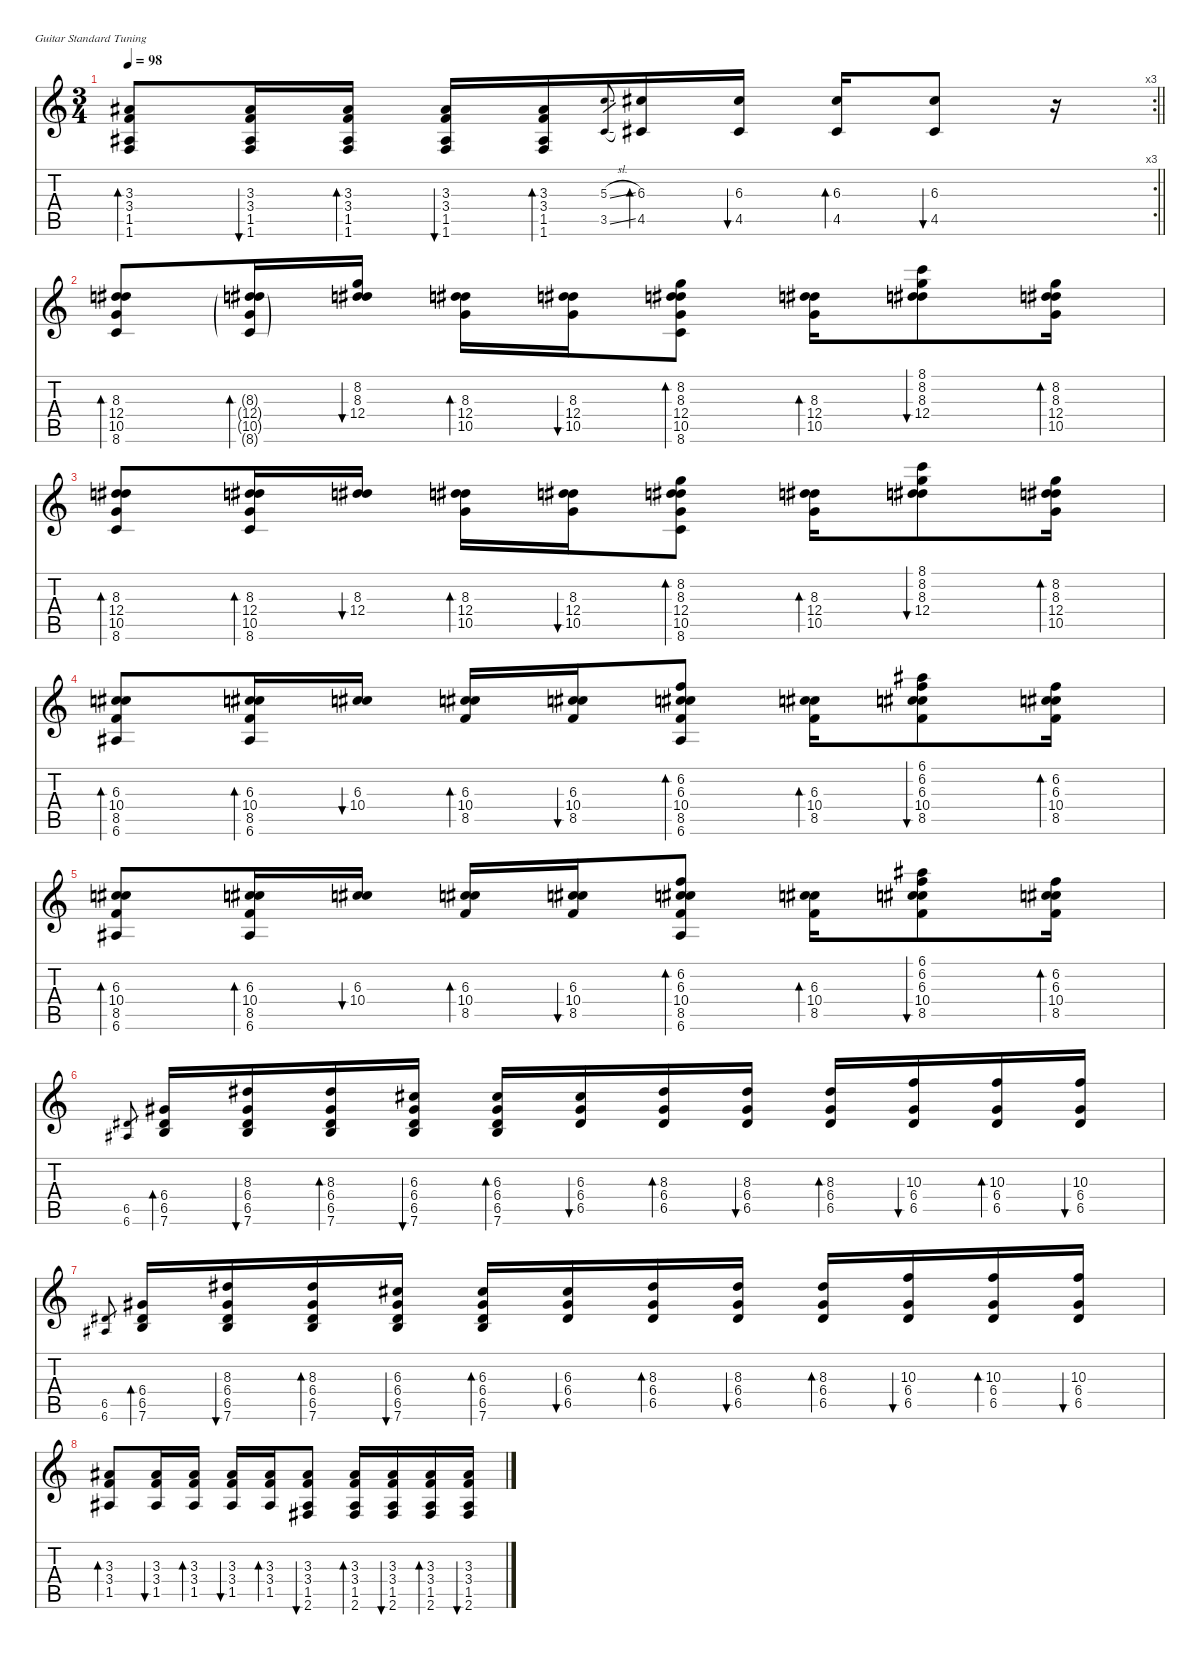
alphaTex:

\defaultSystemsLayout 4
\hideDynamics
\bracketExtendMode nobrackets
\singleTrackTrackNamePolicy hidden
\multiTrackTrackNamePolicy hidden
\firstSystemTrackNameMode fullname
\firstSystemTrackNameOrientation horizontal
\otherSystemsTrackNameOrientation horizontal
\track ("Acoustic Guitar" "s.guit.") {instrument acousticguitarsteel}
\staff {score tabs}
\tuning (E4 B3 G3 D3 A2 E2)
\rc 3
\ts (3 4)
\tempo 98
\clef g2
\barLineRight lightlight
\ks c
(3.3{acc #} 3.4 1.5{acc #} 1.6).8{bd 60 dy f beam Up} (3.3{acc #} 3.4 1.5{acc #} 1.6).16{bu 60 dy mf beam Up} (3.3{acc #} 3.4 1.5{acc #} 1.6).16{bd 60 beam Up} (3.3{acc #} 3.4 1.5{acc #} 1.6).16{bu 60 dy mp beam Up} (3.3{acc #} 3.4 1.5{acc #} 1.6).16{bd 60 beam Up} (5.3{sl} 3.5{sl}).8{gr beam Up} (6.3{acc #} 4.5{acc #}).16{bd 60 dy mf beam Up} (6.3{acc #} 4.5{acc #}).16{bu 60 beam Up} (6.3{acc #} 4.5{acc #}).16{bd 60 beam Up} (6.3{acc #} 4.5{acc #}).8{bu 60 dy f beam Up} r.16{beam Up} |
(8.3{acc #} 12.4 10.5 8.6).8{bd 60 dy mf instrument electricguitarjazz beam Up} (8.3{g acc #} 12.4{g} 10.5{g} 8.6{g}).16{bd 60 beam Up} (8.2 8.3{acc #} 12.4).16{bu 60 dy f beam Up} (8.3{acc #} 12.4 10.5).16{bd 60 dy mf beam Down} (8.3{acc #} 12.4 10.5).16{bu 60 beam Down} (8.2 8.3{acc #} 12.4 10.5 8.6).8{bd 60 beam Down} (8.3{acc #} 12.4 10.5).16{bd 60 beam Down} (8.1 8.2 8.3{acc #} 12.4).8{bu 60 beam Down} (8.2 8.3{acc #} 12.4 10.5).16{bd 60 beam Down} |
(8.3{acc #} 12.4 10.5 8.6).8{bd 60 dy f beam Up} (8.3{acc #} 12.4 10.5 8.6).16{bd 60 dy mf beam Up} (8.3{acc #} 12.4).16{bu 60 beam Up} (8.3{acc #} 12.4 10.5).16{bd 60 beam Down} (8.3{acc #} 12.4 10.5).16{bu 60 beam Down} (8.2 8.3{acc #} 12.4 10.5 8.6).8{bd 60 beam Down} (8.3{acc #} 12.4 10.5).16{bd 60 beam Down} (8.1 8.2 8.3{acc #} 12.4).8{bu 60 beam Down} (8.2 8.3{acc #} 12.4 10.5).16{bd 60 beam Down} |
(6.3{acc #} 10.4 8.5 6.6{acc #}).8{bd 60 beam Up} (6.3{acc #} 10.4 8.5 6.6{acc #}).16{bd 60 beam Up} (6.3{acc #} 10.4).16{bu 60 beam Up} (6.3{acc #} 10.4 8.5).16{bd 60 beam Up} (6.3{acc #} 10.4 8.5).16{bu 60 beam Up} (6.2 6.3{acc #} 10.4 8.5 6.6{acc #}).8{bd 60 beam Up} (6.3{acc #} 10.4 8.5).16{bd 60 beam Down} (6.1{acc #} 6.2 6.3{acc #} 10.4 8.5).8{bu 60 beam Down} (6.2 6.3{acc #} 10.4 8.5).16{bd 60 beam Down} |
(6.3{acc #} 10.4 8.5 6.6{acc #}).8{bd 60 beam Up} (6.3{acc #} 10.4 8.5 6.6{acc #}).16{bd 60 beam Up} (6.3{acc #} 10.4).16{bu 60 beam Up} (6.3{acc #} 10.4 8.5).16{bd 60 beam Up} (6.3{acc #} 10.4 8.5).16{bu 60 beam Up} (6.2 6.3{acc #} 10.4 8.5 6.6{acc #}).8{bd 60 beam Up} (6.3{acc #} 10.4 8.5).16{bd 60 beam Down} (6.1{acc #} 6.2 6.3{acc #} 10.4 8.5).8{bu 60 beam Down} (6.2 6.3{acc #} 10.4 8.5).16{bd 60 beam Down} |
(6.5{acc #} 6.6{acc #}).8{gr beam Up} (6.4{acc #} 6.5{acc #} 7.6).16{bd 30 beam Up} (8.3{acc #} 6.4{acc #} 6.5{acc #} 7.6).16{bu 30 beam Up} (8.3{acc #} 6.4{acc #} 6.5{acc #} 7.6).16{bd 30 dy mp beam Up} (6.3{acc #} 6.4{acc #} 6.5{acc #} 7.6).16{bu 30 beam Up} (6.3{acc #} 6.4{acc #} 6.5{acc #} 7.6).16{bd 30 dy mf beam Up} (6.3{acc #} 6.4{acc #} 6.5{acc #}).16{bu 30 dy mp beam Up} (8.3{acc #} 6.4{acc #} 6.5{acc #}).16{bd 30 dy mf beam Up} (8.3{acc #} 6.4{acc #} 6.5{acc #}).16{bu 30 beam Up} (8.3{acc #} 6.4{acc #} 6.5{acc #}).16{bd 30 dy mp beam Up} (10.3 6.4{acc #} 6.5{acc #}).16{bu 30 dy mf beam Up} (10.3 6.4{acc #} 6.5{acc #}).16{bd 30 beam Up} (10.3 6.4{acc #} 6.5{acc #}).16{bu 30 beam Up} |
(6.5{acc #} 6.6{acc #}).8{gr beam Up} (6.4{acc #} 6.5{acc #} 7.6).16{bd 30 beam Up} (8.3{acc #} 6.4{acc #} 6.5{acc #} 7.6).16{bu 30 beam Up} (8.3{acc #} 6.4{acc #} 6.5{acc #} 7.6).16{bd 30 dy mp beam Up} (6.3{acc #} 6.4{acc #} 6.5{acc #} 7.6).16{bu 30 beam Up} (6.3{acc #} 6.4{acc #} 6.5{acc #} 7.6).16{bd 30 dy mf beam Up} (6.3{acc #} 6.4{acc #} 6.5{acc #}).16{bu 30 dy mp beam Up} (8.3{acc #} 6.4{acc #} 6.5{acc #}).16{bd 30 dy mf beam Up} (8.3{acc #} 6.4{acc #} 6.5{acc #}).16{bu 30 beam Up} (8.3{acc #} 6.4{acc #} 6.5{acc #}).16{bd 30 dy mp beam Up} (10.3 6.4{acc #} 6.5{acc #}).16{bu 30 dy mf beam Up} (10.3 6.4{acc #} 6.5{acc #}).16{bd 30 beam Up} (10.3 6.4{acc #} 6.5{acc #}).16{bu 30 beam Up} |
(3.3{acc #} 3.4 1.5{acc #}).8{bd 60 dy f beam Up} (3.3{acc #} 3.4 1.5{acc #}).16{bu 60 dy mf beam Up} (3.3{acc #} 3.4 1.5{acc #}).16{bd 60 beam Up} (3.3{acc #} 3.4 1.5{acc #}).16{bu 60 beam Up} (3.3{acc #} 3.4 1.5{acc #}).16{bd 60 dy mp beam Up} (3.3{acc #} 3.4 1.5{acc #} 2.6{acc #}).8{bu 60 dy f beam Up} (3.3{acc #} 3.4 1.5{acc #} 2.6{acc #}).16{bd 60 dy mf beam Up} (3.3{acc #} 3.4 1.5{acc #} 2.6{acc #}).16{bu 60 beam Up} (3.3{acc #} 3.4 1.5{acc #} 2.6{acc #}).16{bd 60 dy mp beam Up} (3.3{acc #} 3.4 1.5{acc #} 2.6{acc #}).16{bu 60 beam Up}
